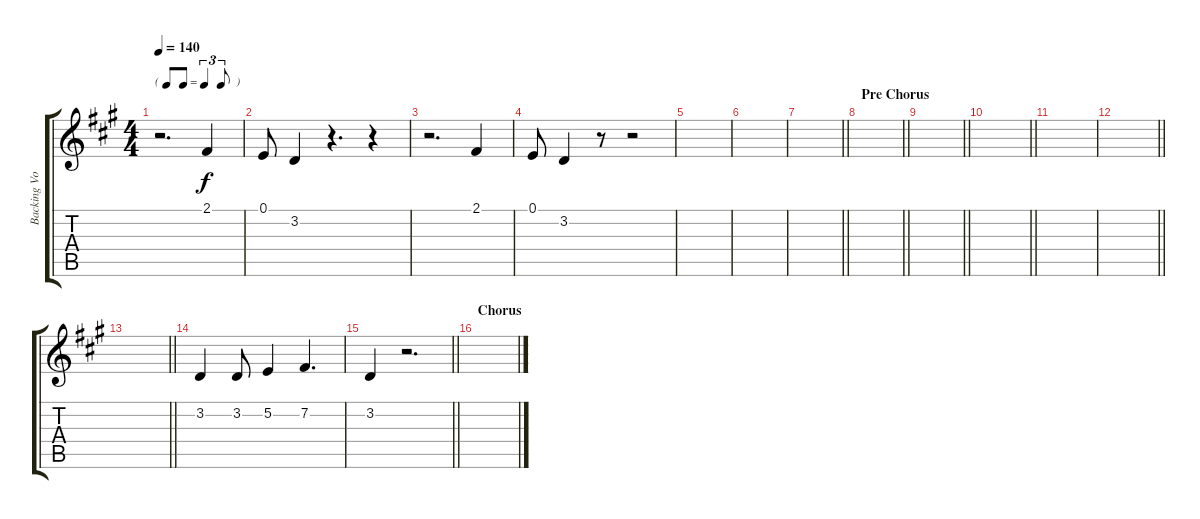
\track ("Backing Vocals" "Backing Vo") {instrument lead2sawtooth}
\staff {score tabs}
\tuning (E4 B3 G3 D3 A2 E2) {hide}
\ts (4 4)
\tf triplet8th
\tempo 140
\clef g2
\ks a
r.2{d dy f} 2.1.4 |
0.1.8 3.2.4 r.4{d} r.4 |
r.2{d} 2.1.4 |
0.1.8 3.2.4 r.8 r.2 |
|
|
\barLineRight lightlight
|
\section ("" "Pre Chorus")
\barLineRight lightlight
|
\barLineRight lightlight
|
\barLineRight lightlight
|
|
\barLineRight lightlight
|
\barLineRight lightlight
|
3.2.4 3.2.8 5.2.4 7.2.4{d} |
\barLineRight lightlight
3.2.4 r.2{d} |
\section ("" "Chorus")
